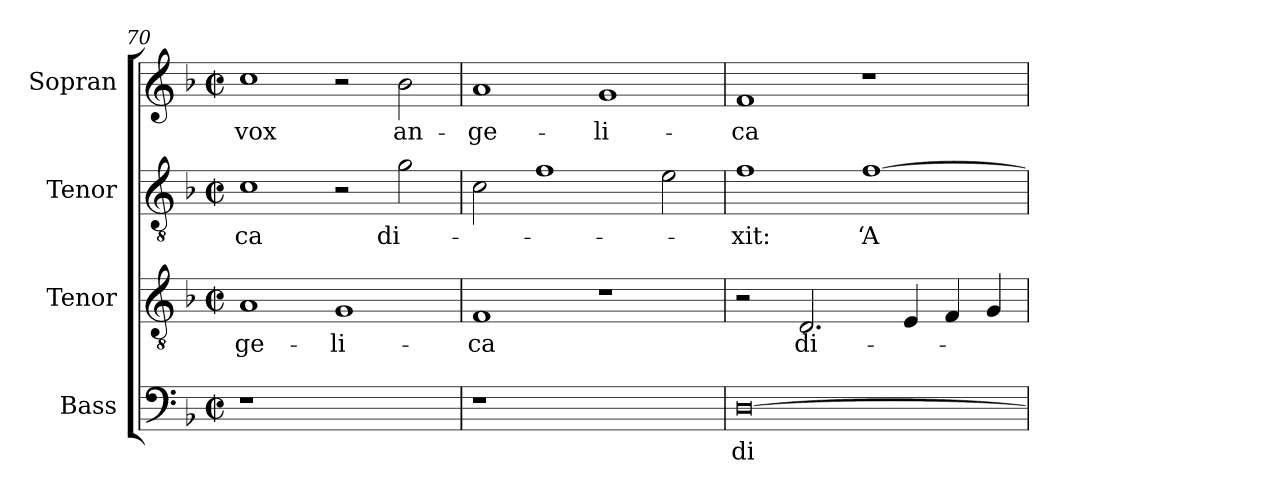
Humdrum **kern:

**kern	**text	**kern	**text	**kern	**text	**kern	**text
*part4	*part4	*part3	*part3	*part2	*part2	*part1	*part1
*staff4	*staff4	*staff3	*staff3	*staff2	*staff2	*staff1	*staff1
*I"Bass	*	*I"Tenor	*	*I"Tenor	*	*I"Sopran	*
*	*	*I'Tenor	*	*	*	*	*
*clefF4	*	*clefGv2	*	*clefGv2	*	*clefG2	*
*	*	*ITrd7c12	*	*ITrd7c12	*	*	*
*k[b-]	*	*k[b-]	*	*k[b-]	*	*k[b-]	*
*d:	*	*d:	*	*d:	*	*d:	*
*M2/2	*	*M2/2	*	*M2/2	*	*M2/2	*
*met(c|)	*	*met(c|)	*	*met(c|)	*	*met(c|)	*
=70	=70	=70	=70	=70	=70	=70	=70
!LO:N:vis=1	!	!	!	!	!	!	!
!	!	!	!LO:LY:b:color=#000000	!	!	!	!
!	!	!	!	!	!LO:LY:b:color=#000000	!	!
!	!	!	!	!	!	!	!LO:LY:b:color=#000000
1r	.	1AAi	-ge-	1Ci	-ca	1cci	vox
!	!	!	!LO:LY:b:color=#000000	!	!	!	!
1ryy	.	1GGi	-li-	2r	.	2r	.
!	!	!	!	!	!LO:LY:b:color=#000000	!	!
!	!	!	!	!	!	!	!LO:LY:b:color=#000000
.	.	.	.	2Gi\	di-	2b-i\	an-
!!LO:LB:g=z
=71	=71	=71	=71	=71	=71	=71	=71
!LO:N:vis=1	!	!	!	!	!	!	!
!	!	!	!LO:LY:b:color=#000000	!	!	!	!
!	!	!	!	!	!	!	!LO:LY:b:color=#000000
1r	.	1FFi	-ca	2Ci\	.	1ai	-ge-
.	.	.	.	1Fi	.	.	.
!	!	!	!	!	!	!	!LO:LY:b:color=#000000
1ryy	.	1r	.	.	.	1gi	-li-
.	.	.	.	2Ei\	.	.	.
=72	=72	=72	=72	=72	=72	=72	=72
!	!LO:LY:b:color=#000000	!	!	!	!	!	!
!	!	!	!	!	!LO:LY:b:color=#000000	!	!
!	!	!	!	!	!	!	!LO:LY:b:color=#000000
[>0Di	di-	2r	.	1Fi	-xit:	1fi	-ca
!	!	!	!LO:LY:b:color=#000000	!	!	!	!
.	.	2.DDi/	di-	.	.	.	.
!	!	!	!	!	!LO:LY:b:color=#000000	!	!
.	.	.	.	[>1Fi	‘A-	1r	.
.	.	4EEi/	.	.	.	.	.
.	.	4FFi/	.	.	.	.	.
.	.	4GGi/	.	.	.	.	.
=	=	=	=	=	=	=	=
*-	*-	*-	*-	*-	*-	*-	*-
